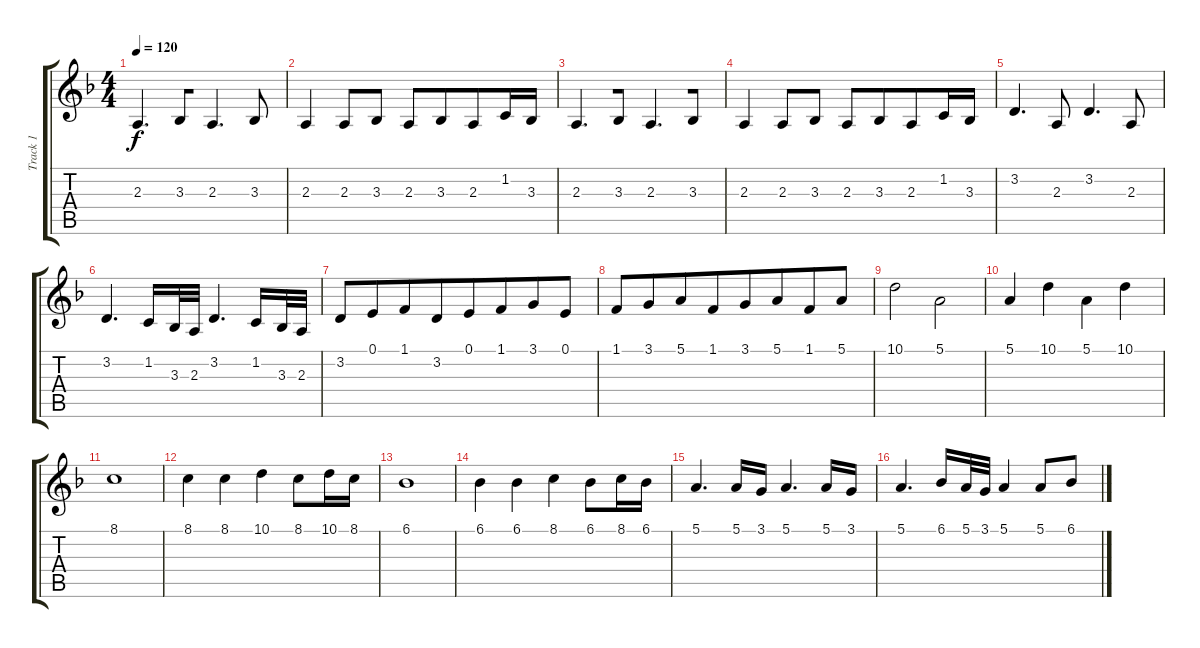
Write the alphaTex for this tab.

\track ("Track 1" "Track 1") {instrument violin}
\staff {score tabs}
\tuning (E4 B3 G3 D3 A2 E2) {hide}
\ts (4 4)
\tempo 120
\clef g2
\ks f
2.3.4{d dy f} 3.3.8{beam merge} 2.3.4{d} 3.3.8 |
2.3.4{beam split} 2.3.8{beam Up beam merge} 3.3.8{beam Up beam split} 2.3.8{beam merge} 3.3.8{beam merge} 2.3.8{beam merge} 1.2.16{beam merge} 3.3.16 |
2.3.4{d beam merge} 3.3.8 2.3.4{d beam merge} 3.3.8 |
2.3.4{beam split} 2.3.8{beam Up beam merge} 3.3.8{beam Up beam split} 2.3.8{beam merge} 3.3.8{beam merge} 2.3.8{beam merge} 1.2.16{beam merge} 3.3.16 |
3.2.4{d} 2.3.8 3.2.4{d} 2.3.8 |
3.2.4{d beam merge} 1.2.16{beam merge} 3.3.32{beam merge} 2.3.32{beam merge} 3.2.4{d} 1.2.16{beam merge} 3.3.32 2.3.32 |
3.2.8 0.1.8{beam merge} 1.1.8{beam merge} 3.2.8{beam merge} 0.1.8 1.1.8{beam merge} 3.1.8 0.1.8 |
1.1.8{beam merge} 3.1.8{beam merge} 5.1.8 1.1.8{beam merge} 3.1.8{beam merge} 5.1.8{beam merge} 1.1.8{beam merge} 5.1.8 |
10.1.2{beam merge} 5.1.2 |
5.1.4 10.1.4 5.1.4{beam merge} 10.1.4 |
8.1.1 |
8.1.4{beam merge} 8.1.4{beam merge} 10.1.4{beam split} 8.1.8{beam merge} 10.1.16{beam merge} 8.1.16 |
6.1.1 |
6.1.4 6.1.4{beam merge} 8.1.4{beam split} 6.1.8{beam merge} 8.1.16{beam merge} 6.1.16 |
5.1.4{d} 5.1.16{beam merge} 3.1.16 5.1.4{d} 5.1.16{beam merge} 3.1.16 |
5.1.4{d} 6.1.16{beam merge} 5.1.32{beam merge} 3.1.32 5.1.4 5.1.8{beam merge} 6.1.8
